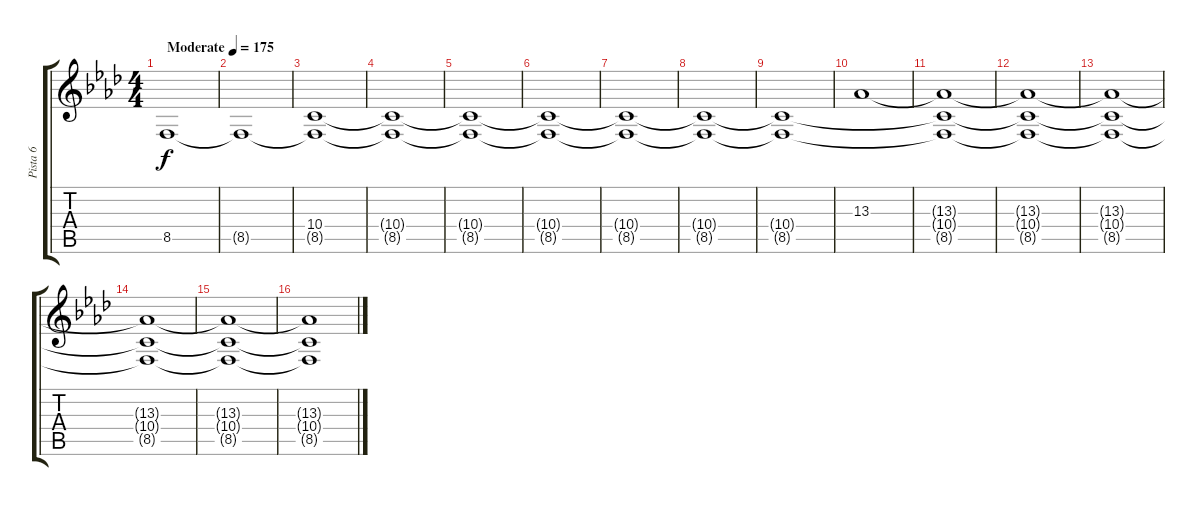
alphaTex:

\track ("Pista 6" "Pista 6") {instrument stringensemble1}
\staff {score tabs}
\tuning (E4 B3 G3 D3 A2 E2) {hide}
\ts (4 4)
\tempo (175 "Moderate")
\clef g2
\ks fminor
8.5.1{dy f instrument stringensemble1} |
8.5{t}.1 |
(10.4 8.5{t}).1 |
(10.4{t} 8.5{t}).1 |
(10.4{t} 8.5{t}).1 |
(10.4{t} 8.5{t}).1 |
(10.4{t} 8.5{t}).1 |
(10.4{t} 8.5{t}).1 |
(10.4{t} 8.5{t}).1 |
13.3.1 |
(13.3{t} 10.4{t} 8.5{t}).1 |
(13.3{t} 10.4{t} 8.5{t}).1 |
(13.3{t} 10.4{t} 8.5{t}).1 |
(13.3{t} 10.4{t} 8.5{t}).1 |
(13.3{t} 10.4{t} 8.5{t}).1 |
(13.3{t} 10.4{t} 8.5{t}).1
